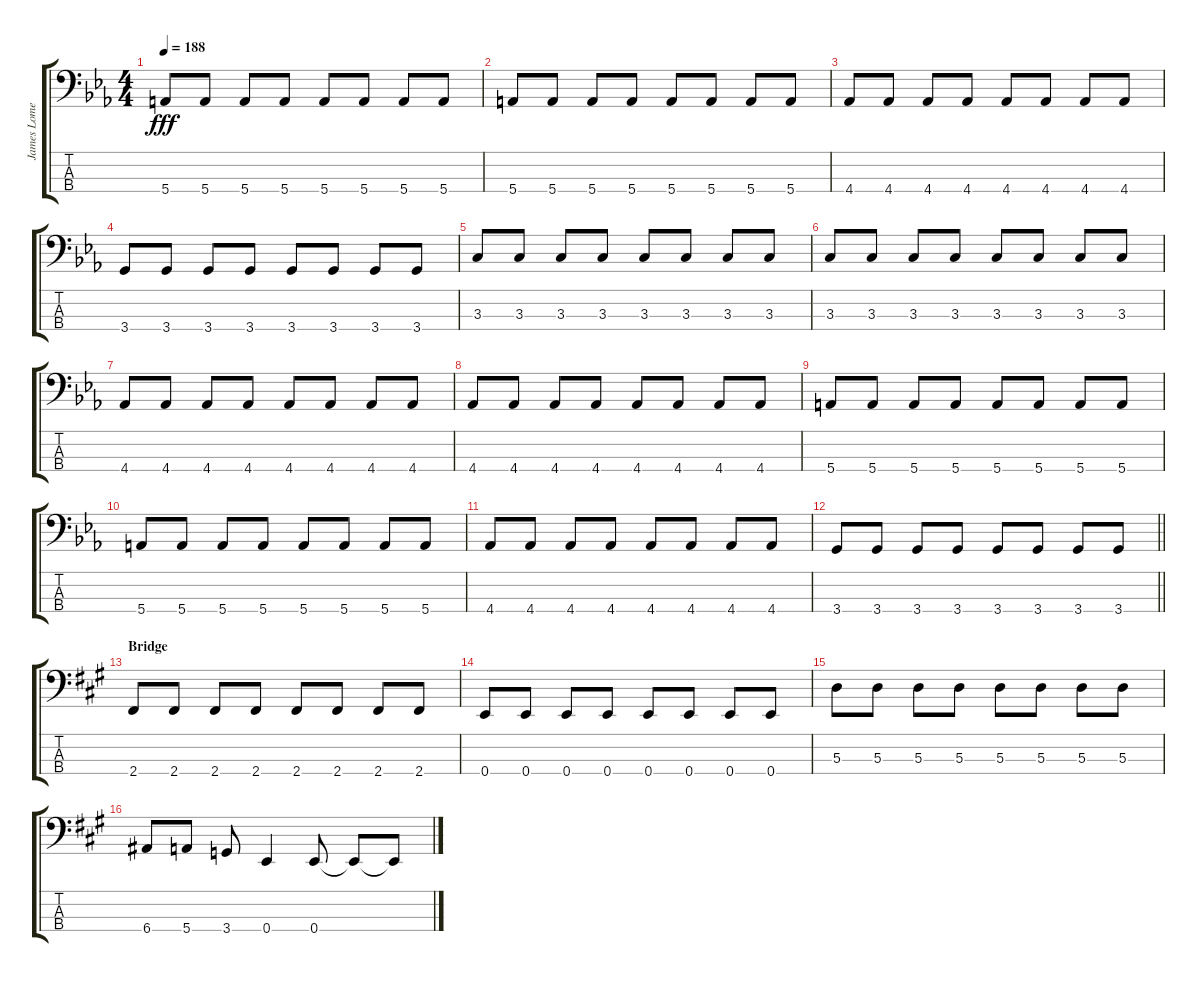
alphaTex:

\track ("James Lomenzo" "James Lome") {instrument electricbassfinger}
\staff {score tabs}
\tuning (G2 D2 A1 E1) {hide}
\ts (4 4)
\tempo 188
\clef f4
\ks eb
5.4.8{dy fff} 5.4.8 5.4.8 5.4.8 5.4.8 5.4.8 5.4.8 5.4.8 |
5.4.8 5.4.8 5.4.8 5.4.8 5.4.8 5.4.8 5.4.8 5.4.8 |
4.4.8 4.4.8 4.4.8 4.4.8 4.4.8 4.4.8 4.4.8 4.4.8 |
3.4.8 3.4.8 3.4.8 3.4.8 3.4.8 3.4.8 3.4.8 3.4.8 |
3.3.8 3.3.8 3.3.8 3.3.8 3.3.8 3.3.8 3.3.8 3.3.8 |
3.3.8 3.3.8 3.3.8 3.3.8 3.3.8 3.3.8 3.3.8 3.3.8 |
4.4.8 4.4.8 4.4.8 4.4.8 4.4.8 4.4.8 4.4.8 4.4.8 |
4.4.8 4.4.8 4.4.8 4.4.8 4.4.8 4.4.8 4.4.8 4.4.8 |
5.4.8 5.4.8 5.4.8 5.4.8 5.4.8 5.4.8 5.4.8 5.4.8 |
5.4.8 5.4.8 5.4.8 5.4.8 5.4.8 5.4.8 5.4.8 5.4.8 |
4.4.8 4.4.8 4.4.8 4.4.8 4.4.8 4.4.8 4.4.8 4.4.8 |
\barLineRight lightlight
3.4.8 3.4.8 3.4.8 3.4.8 3.4.8 3.4.8 3.4.8 3.4.8 |
\section ("" "Bridge")
\ks a
2.4.8 2.4.8 2.4.8 2.4.8 2.4.8 2.4.8 2.4.8 2.4.8 |
0.4.8 0.4.8 0.4.8 0.4.8 0.4.8 0.4.8 0.4.8 0.4.8 |
5.3.8 5.3.8 5.3.8 5.3.8 5.3.8 5.3.8 5.3.8 5.3.8 |
6.4.8 5.4.8 3.4.8 0.4.4 0.4.8 0.4{t}.8 0.4{t}.8
